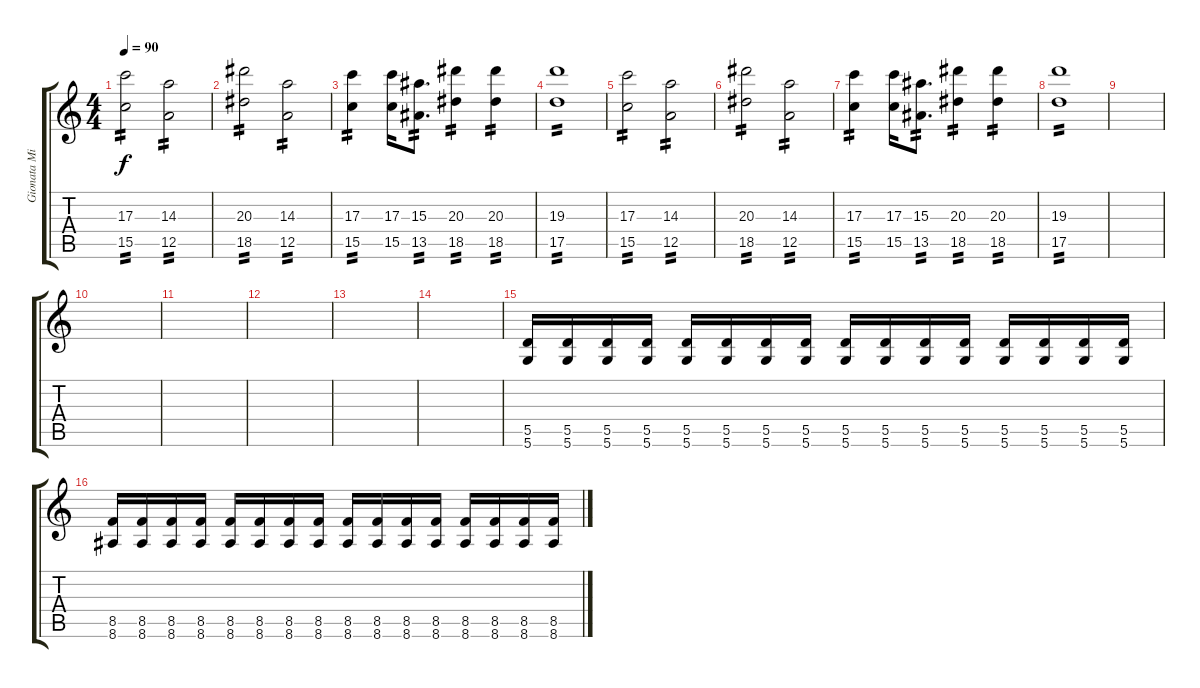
\track ("Gionata Mirai" "Gionata Mi") {instrument overdrivenguitar}
\staff {score tabs}
\tuning (E4 B3 G3 D3 A2 D2) {hide}
\ts (4 4)
\tempo 90
\clef g2
\ks c
(17.3 15.5).2{tp 2 dy f} (14.3 12.5).2{tp 2} |
(20.3 18.5).2{tp 2} (14.3 12.5).2{tp 2} |
(17.3 15.5).4{tp 2} (17.3 15.5).16 (15.3 13.5).8{d tp 2} (20.3 18.5).4{tp 2} (20.3 18.5).4{tp 2} |
(19.3 17.5).1{tp 2} |
(17.3 15.5).2{tp 2} (14.3 12.5).2{tp 2} |
(20.3 18.5).2{tp 2} (14.3 12.5).2{tp 2} |
(17.3 15.5).4{tp 2} (17.3 15.5).16 (15.3 13.5).8{d tp 2} (20.3 18.5).4{tp 2} (20.3 18.5).4{tp 2} |
(19.3 17.5).1{tp 2} |
|
|
|
|
|
|
(5.5 5.6).16 (5.5 5.6).16 (5.5 5.6).16 (5.5 5.6).16 (5.5 5.6).16 (5.5 5.6).16 (5.5 5.6).16 (5.5 5.6).16 (5.5 5.6).16 (5.5 5.6).16 (5.5 5.6).16 (5.5 5.6).16 (5.5 5.6).16 (5.5 5.6).16 (5.5 5.6).16 (5.5 5.6).16 |
(8.5 8.6).16 (8.5 8.6).16 (8.5 8.6).16 (8.5 8.6).16 (8.5 8.6).16 (8.5 8.6).16 (8.5 8.6).16 (8.5 8.6).16 (8.5 8.6).16 (8.5 8.6).16 (8.5 8.6).16 (8.5 8.6).16 (8.5 8.6).16 (8.5 8.6).16 (8.5 8.6).16 (8.5 8.6).16
